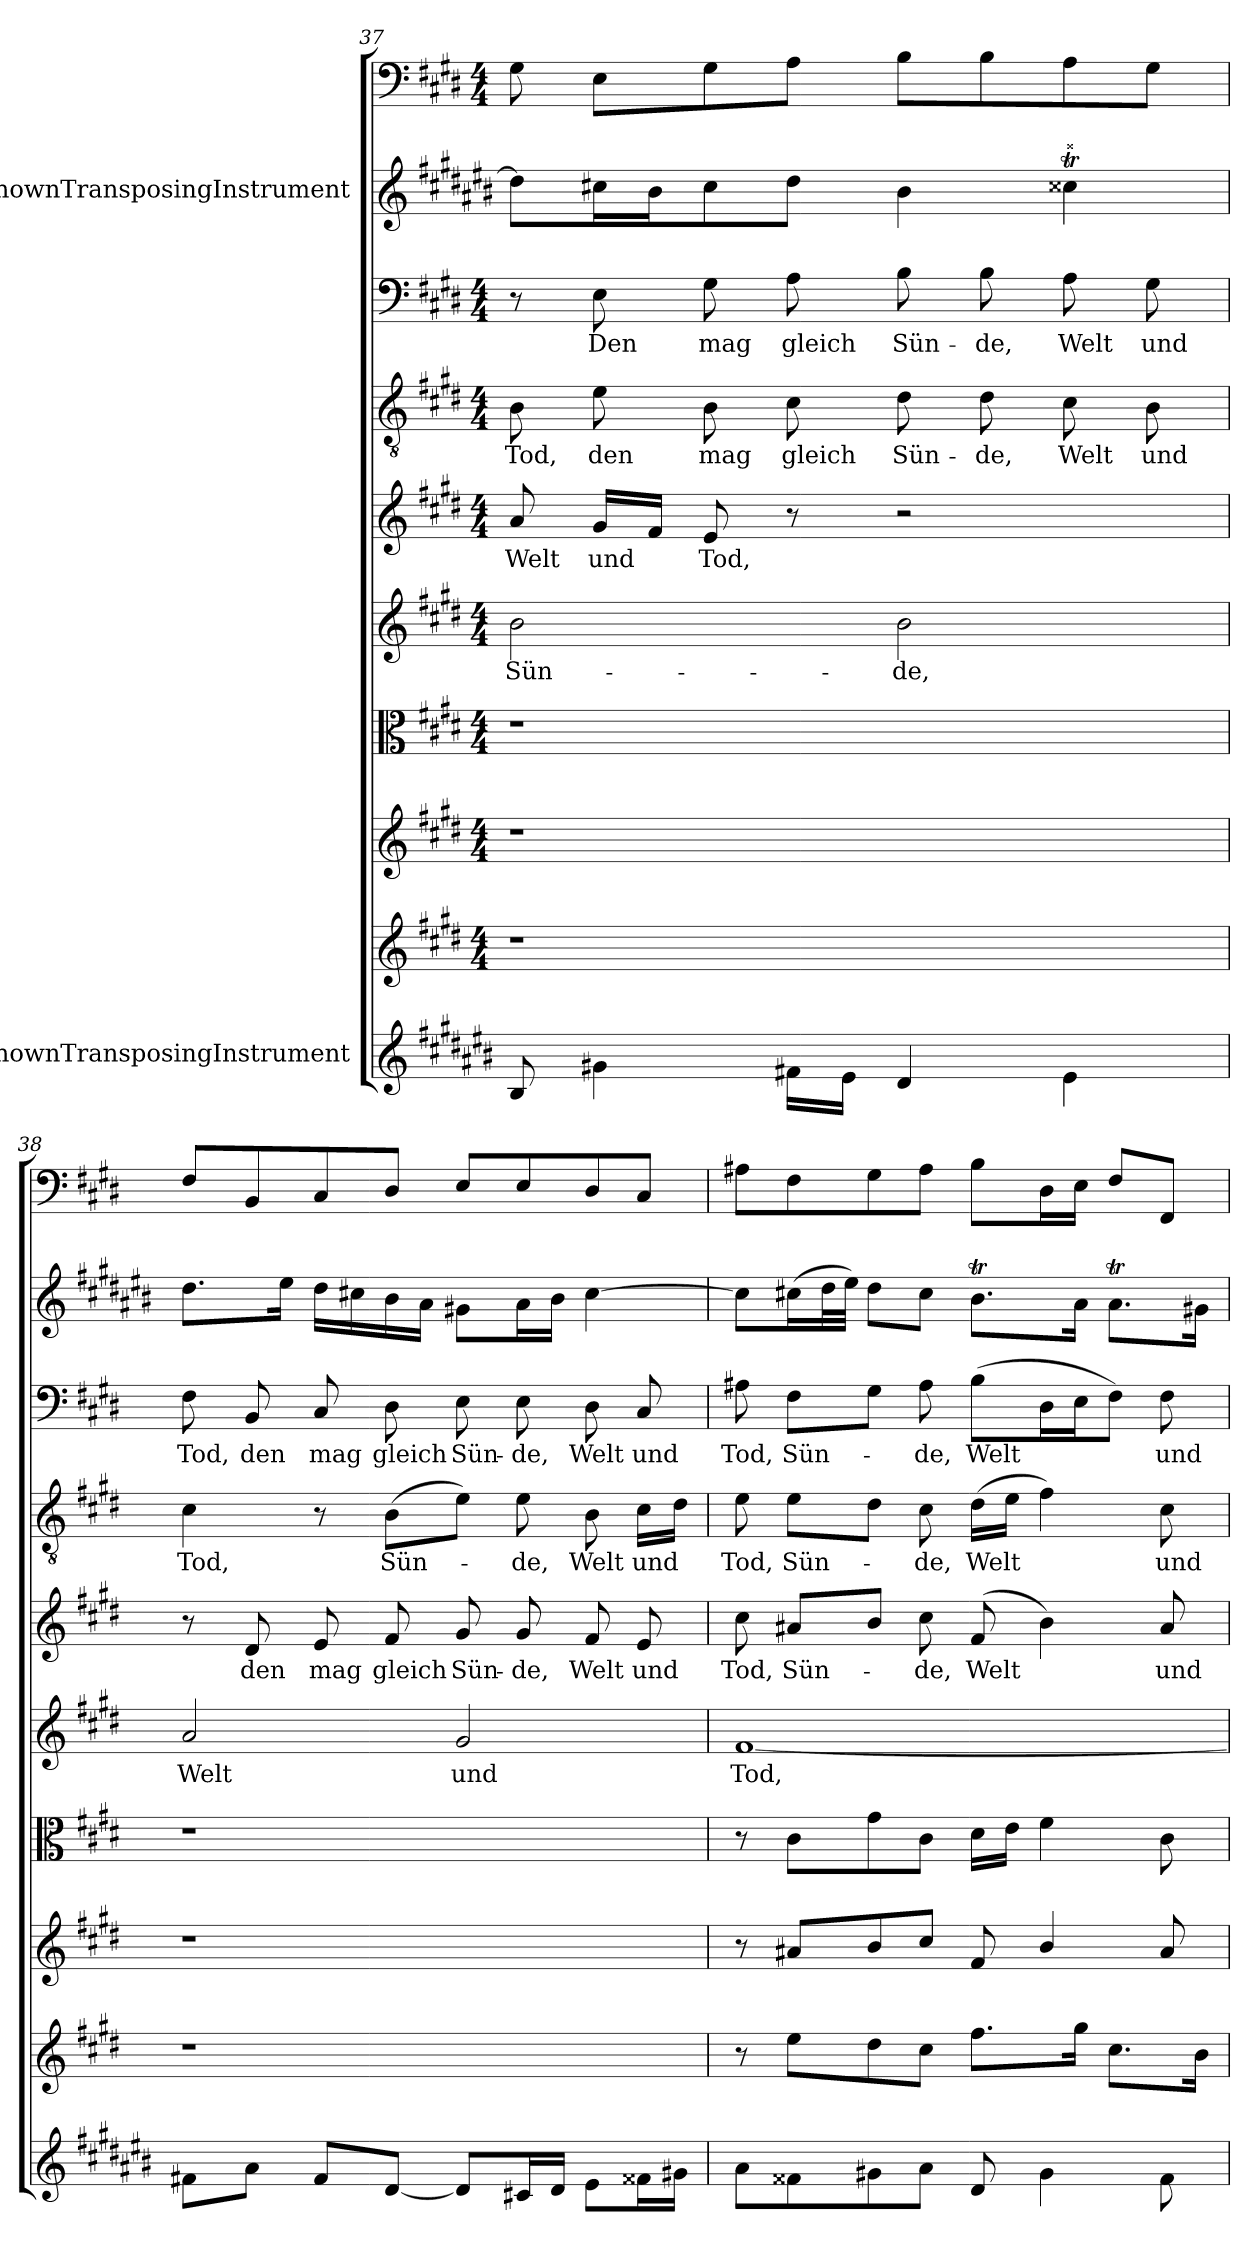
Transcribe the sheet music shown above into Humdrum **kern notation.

**kern	**kern	**kern	**kern	**kern	**text	**kern	**text	**kern	**text	**kern	**text	**kern	**kern
*part10	*part9	*part8	*part7	*part6	*part6	*part5	*part5	*part4	*part4	*part3	*part3	*part2	*part1
*staff10	*staff9	*staff8	*staff7	*staff6	*staff6	*staff5	*staff5	*staff4	*staff4	*staff3	*staff3	*staff2	*staff1
*I"UnknownTransposingInstrument	*	*	*	*	*	*	*	*	*	*	*	*I"UnknownTransposingInstrument	*
*clefG2	*clefG2	*clefG2	*clefC3	*clefG2	*	*clefG2	*	*clefGv2	*	*clefF4	*	*clefG2	*clefF4
*ITrd-2c-3	*	*	*	*	*	*	*	*	*	*	*	*ITrd-2c-3	*
*k[f#c#g#d#]	*k[f#c#g#d#]	*k[f#c#g#d#]	*k[f#c#g#d#]	*k[f#c#g#d#]	*	*k[f#c#g#d#]	*	*k[f#c#g#d#]	*	*k[f#c#g#d#]	*	*k[f#c#g#d#]	*k[f#c#g#d#]
*	*M4/4	*M4/4	*M4/4	*M4/4	*	*M4/4	*	*M4/4	*	*M4/4	*	*	*M4/4
=37	=37	=37	=37	=37	=37	=37	=37	=37	=37	=37	=37	=37	=37
8d#/	1r	1r	1r	2b\	Sün-	8a/	Welt	8B\	Tod,	8r	.	8ff#\L]	8G#\
4bn\	.	.	.	.	.	16g#/LL	und	8e\	den	8E\	Den	16een\L	8E\L
.	.	.	.	.	.	16f#/JJ	.	.	.	.	.	16dd#\J	.
.	.	.	.	.	.	8e/	Tod,	8B\	mag	8G#\	mag	8ee\	8G#\
16an\LL	.	.	.	.	.	8r	.	8c#\	gleich	8A\	gleich	8ff#\J	8A\J
16g#\JJ	.	.	.	.	.	.	.	.	.	.	.	.	.
4f#/	.	.	.	2b\	-de,	2r	.	8d#\	Sün-	8B\	Sün-	4dd#\	8B\L
.	.	.	.	.	.	.	.	8d#\	-de,	8B\	-de,	.	8B\
!	!	!	!	!	!	!	!	!	!	!	!	!LO:TR:acc=##	!
4g#\	.	.	.	.	.	.	.	8c#\	Welt	8A\	Welt	4ee#XT\	8A\
.	.	.	.	.	.	.	.	8B\	und	8G#\	und	.	8G#\J
=38	=38	=38	=38	=38	=38	=38	=38	=38	=38	=38	=38	=38	=38
8an\L	1r	1r	1r	2a/	Welt	8r	.	4c#\	Tod,	8F#\	Tod,	8.ff#\L	8F#/L
8cc#\J	.	.	.	.	.	8d#/	den	.	.	8BB/	den	.	8BB/
.	.	.	.	.	.	.	.	.	.	.	.	16gg#\Jk	.
8a/L	.	.	.	.	.	8e/	mag	8r	.	8C#/	mag	16ff#\LL	8C#/
.	.	.	.	.	.	.	.	.	.	.	.	16een\	.
[8f#/J	.	.	.	.	.	8f#/	gleich	(8B\L	Sün-	8D#\	gleich	16dd#\	8D#/J
.	.	.	.	.	.	.	.	.	.	.	.	16cc#\JJ	.
8f#/L]	.	.	.	2g#/	und	8g#/	Sün-	8e\J)	.	8E\	Sün-	8bn\L	8E/L
16en/L	.	.	.	.	.	8g#/	-de,	8e\	-de,	8E\	-de,	16cc#\L	8E/
16f#/JJ	.	.	.	.	.	.	.	.	.	.	.	16dd#\JJ	.
8g#\L	.	.	.	.	.	8f#/	Welt	8B\	Welt	8D#\	Welt	[4ee\	8D#/
16a#X\L	.	.	.	.	.	8e/	und	16c#\LL	und	8C#/	und	.	8C#/J
16bn\JJ	.	.	.	.	.	.	.	16d#\JJ	.	.	.	.	.
=39	=39	=39	=39	=39	=39	=39	=39	=39	=39	=39	=39	=39	=39
8cc#\L	8r	8r	8r	[1f#/	Tod,	8cc#\	Tod,	8e\	Tod,	8A#X\	Tod,	8ee\L]	8A#X\L
8a#X\	8ee\L	8a#X/L	8c#\L	.	.	8a#X/L	Sün-	8e\L	Sün-	8F#\L	Sün-	(16een\L	8F#\
.	.	.	.	.	.	.	.	.	.	.	.	32ff#\L	.
.	.	.	.	.	.	.	.	.	.	.	.	32gg#\JJJ)	.
8bn\	8dd#\	8b/	8g#\	.	.	8b/J	.	8d#\J	.	8G#\J	.	8ff#\L	8G#\
8cc#\J	8cc#\J	8cc#/J	8c#\J	.	.	8cc#\	-de,	8c#\	-de,	8A#\	-de,	8ee\J	8A#\J
8f#/	8.ff#\L	8f#/	16d#\LL	.	.	(8f#/	Welt	(16d#\LL	Welt	(8B\L	Welt	8.dd#t\L	8B\L
.	.	.	16e\JJ	.	.	.	.	16e\JJ	.	.	.	.	.
4b\	.	4b/	4f#\	.	.	4b\)	.	4f#\)	.	16D#\L	.	.	16D#\L
.	16gg#\Jk	.	.	.	.	.	.	.	.	16E\J	.	16cc#\Jk	16E\JJ
.	8.cc#\L	.	.	.	.	.	.	.	.	8F#\J)	.	8.cc#T\L	8F#/L
8a#\	.	8a#/	8c#\	.	.	8a#/	und	8c#\	und	8F#\	und	.	8FF#/J
.	16b\Jk	.	.	.	.	.	.	.	.	.	.	16bn\Jk	.
=	=	=	=	=	=	=	=	=	=	=	=	=	=
*-	*-	*-	*-	*-	*-	*-	*-	*-	*-	*-	*-	*-	*-
